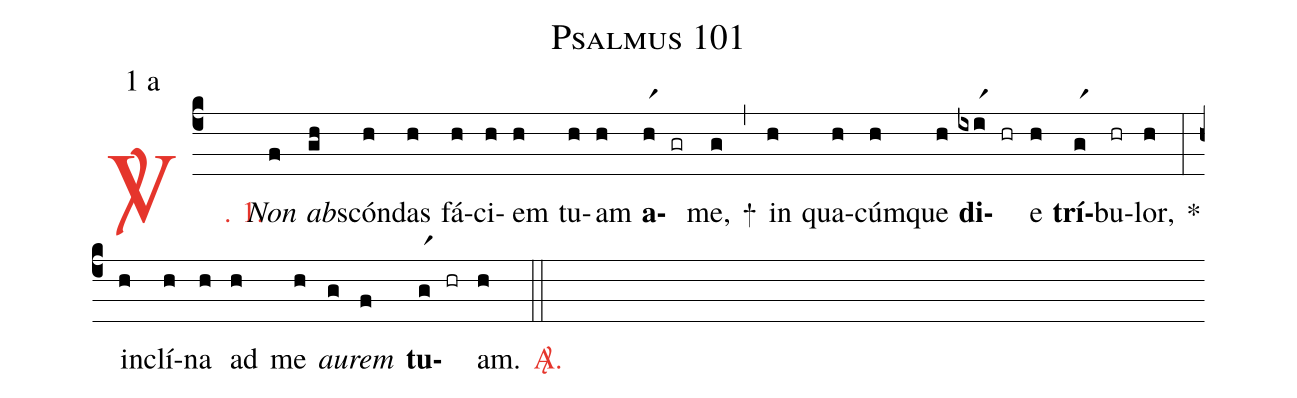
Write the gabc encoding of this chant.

name: Psalmus 101;
mode: 1;
mode-differentia: a;
%%
(c4)

<c><sp>V/</sp>. 1.</c>() <i>Non</i>(f) <i>ab</i>(gh)scón(h)das(h) fá(h)ci(h)em(h) tu(h)am(h) <b>a</b>(hr1)(gr) me,(g) +(,) in(h) qua(h)cúm(h)que(h) <b>di</b>(ixir1)(hr)e(h) <b>trí</b>(gr1)bu(hr)lor,(h) *(:) in(h)clí(h)na(h) ad(h) me(h) <i>au</i>(g)<i>rem</i>(f) <b>tu</b>(gr1)(hr)am.(h)

<c><sp>A/</sp>.</c>(::)
